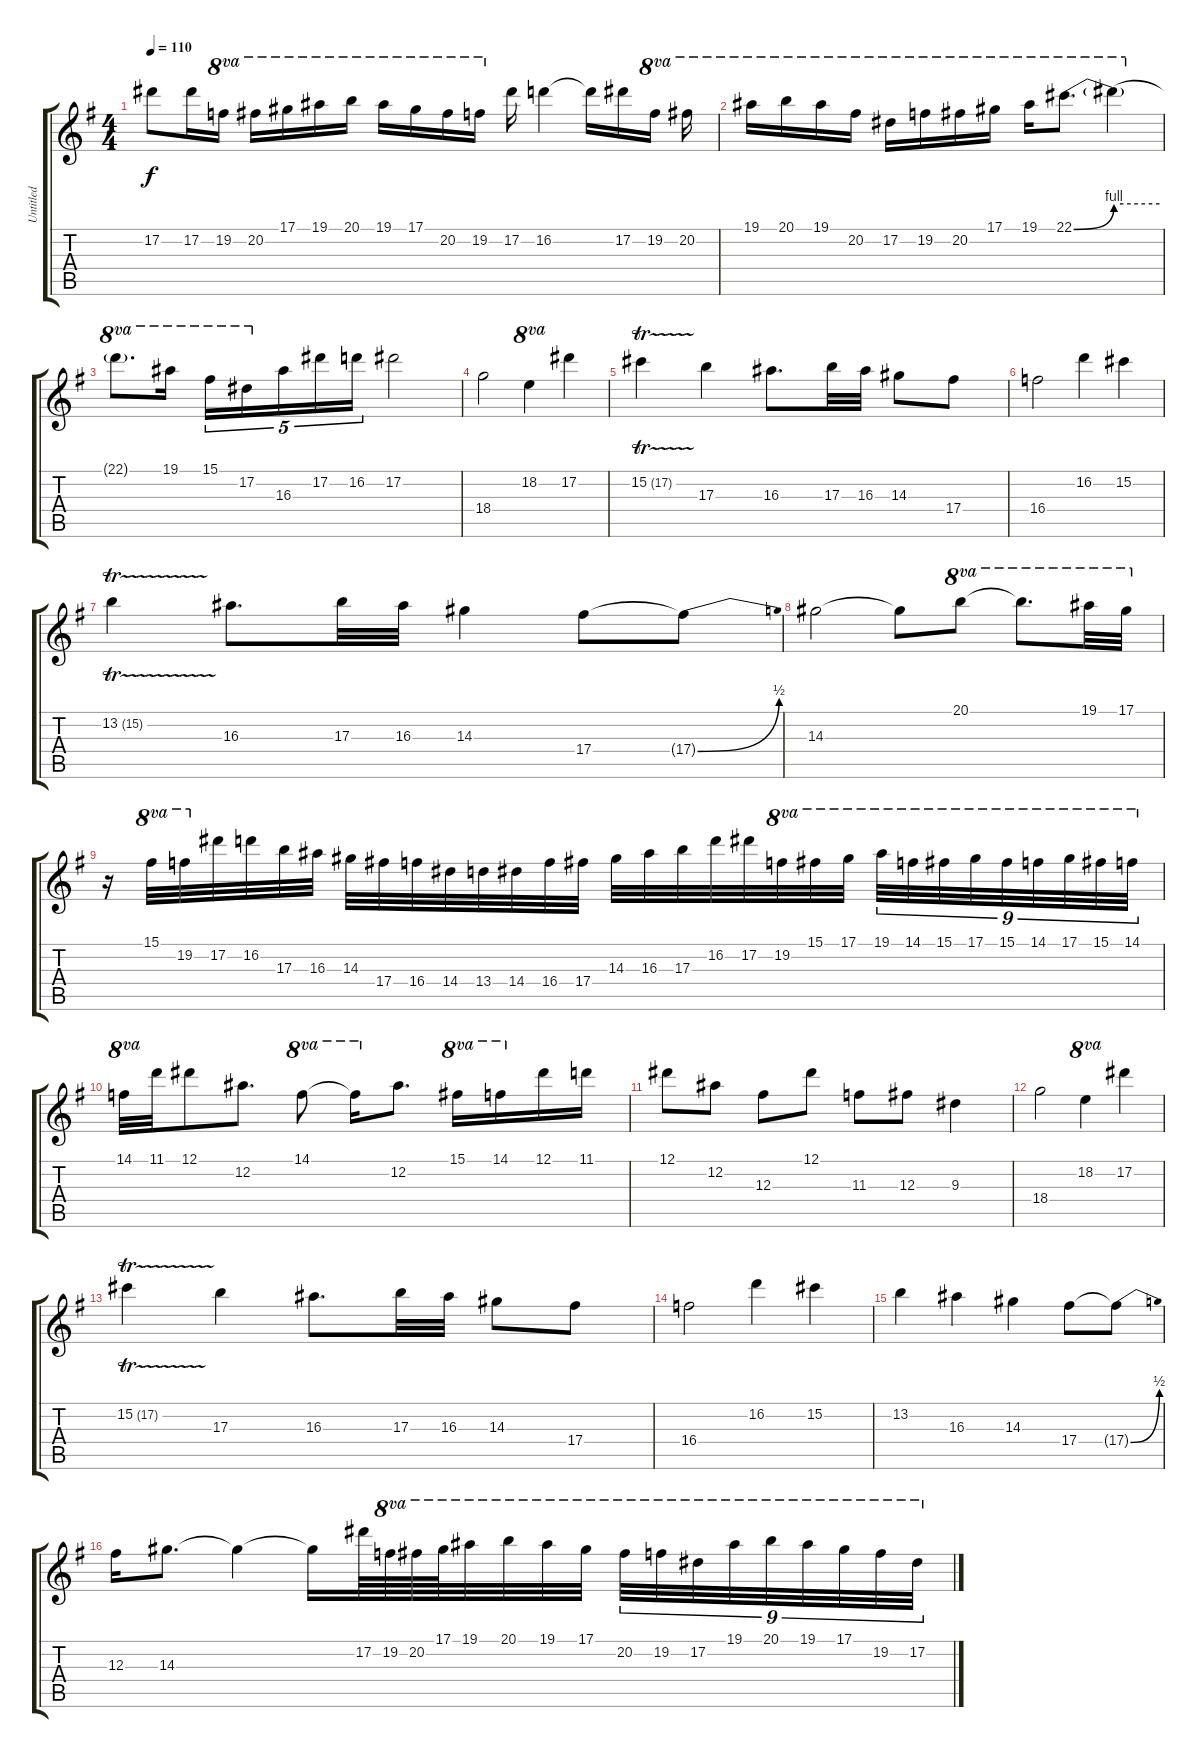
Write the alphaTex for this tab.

\track ("Untitled" "Untitled") {instrument overdrivenguitar}
\staff {score tabs}
\tuning (Eb4 Bb3 Gb3 Db3 Ab2 Eb2) {hide}
\ts (4 4)
\tempo 110
\clef g2
\ks g
17.2.8{dy f} 17.2.16 19.2.16{ot 8va} 20.2.16{ot 8va} 17.1.16{ot 8va} 19.1.16{ot 8va} 20.1.16{ot 8va} 19.1.16{ot 8va} 17.1.16{ot 8va} 20.2.16{ot 8va} 19.2.16{ot 8va} 17.2.16 16.2.4 16.2{t}.16 17.2.16 19.2.16{ot 8va} 20.2.16{ot 8va} |
19.1.16{ot 8va} 20.1.16{ot 8va} 19.1.16{ot 8va} 20.2.16{ot 8va} 17.2.16{ot 8va} 19.2.16{ot 8va} 20.2.16{ot 8va} 17.1.16{ot 8va} 19.1.16{ot 8va} 22.1{be (bend 0 0 60 4)}.8{d ot 8va} 22.1{be (hold 0 4 60 4) t}.4{ot 8va} |
22.1{t}.8{d ot 8va} 19.1.16{ot 8va} 15.1.16{tu (5 4) ot 8va} 17.2.16{tu (5 4) ot 8va} 16.3.16{tu (5 4)} 17.2.16{tu (5 4)} 16.2.16{tu (5 4)} 17.2.2 |
18.4.2 18.2.4{ot 8va} 17.2.4 |
15.2{tr (17 32)}.4 17.3.4 16.3.8{d} 17.3.32 16.3.32 14.3.8 17.4.8 |
16.4.2 16.2.4 15.2.4 |
13.2{tr (15 32)}.4 16.3.8{d} 17.3.32 16.3.32 14.3.4 17.4.8 17.4{be (bend 0 0 60 2) t}.8 |
14.3.2 14.3{t}.8 20.1.8{ot 8va} 20.1{t}.8{d ot 8va} 19.1.32{ot 8va} 17.1.32{ot 8va} |
r.16 15.1.32{ot 8va} 19.2.32{ot 8va} 17.2.32 16.2.32 17.3.32 16.3.32 14.3.32 17.4.32 16.4.32 14.4.32 13.4.32 14.4.32 16.4.32 17.4.32 14.3.32 16.3.32 17.3.32 16.2.32 17.2.32 19.2.32{ot 8va} 15.1.32{ot 8va} 17.1.32{ot 8va} 19.1.32{tu (9 8) ot 8va} 14.1.32{tu (9 8) ot 8va} 15.1.32{tu (9 8) ot 8va} 17.1.32{tu (9 8) ot 8va} 15.1.32{tu (9 8) ot 8va} 14.1.32{tu (9 8) ot 8va} 17.1.32{tu (9 8) ot 8va} 15.1.32{tu (9 8) ot 8va} 14.1.32{tu (9 8) ot 8va} |
14.1.32{ot 8va} 11.1.32 12.1.8 12.2.8{d} 14.1.8{ot 8va} 14.1{t}.16{ot 8va} 12.2.8{d} 15.1.16{ot 8va} 14.1.16{ot 8va} 12.1.16 11.1.16 |
12.1.8 12.2.8 12.3.8 12.1.8 11.3.8 12.3.8 9.3.4 |
18.4.2 18.2.4{ot 8va} 17.2.4 |
15.2{tr (17 32)}.4 17.3.4 16.3.8{d} 17.3.32 16.3.32 14.3.8 17.4.8 |
16.4.2 16.2.4 15.2.4 |
13.2.4 16.3.4 14.3.4 17.4.8 17.4{be (bend 0 0 60 2) t}.8 |
12.3.16 14.3.8{d} 14.3{t}.4 14.3{t}.16 17.2.64 19.2.64{ot 8va} 20.2.64{ot 8va} 17.1.64{ot 8va} 19.1.32{ot 8va} 20.1.32{ot 8va} 19.1.32{ot 8va} 17.1.32{ot 8va} 20.2.32{tu (9 8) ot 8va} 19.2.32{tu (9 8) ot 8va} 17.2.32{tu (9 8) ot 8va} 19.1.32{tu (9 8) ot 8va} 20.1.32{tu (9 8) ot 8va} 19.1.32{tu (9 8) ot 8va} 17.1.32{tu (9 8) ot 8va} 19.2.32{tu (9 8) ot 8va} 17.2.32{tu (9 8) ot 8va}
